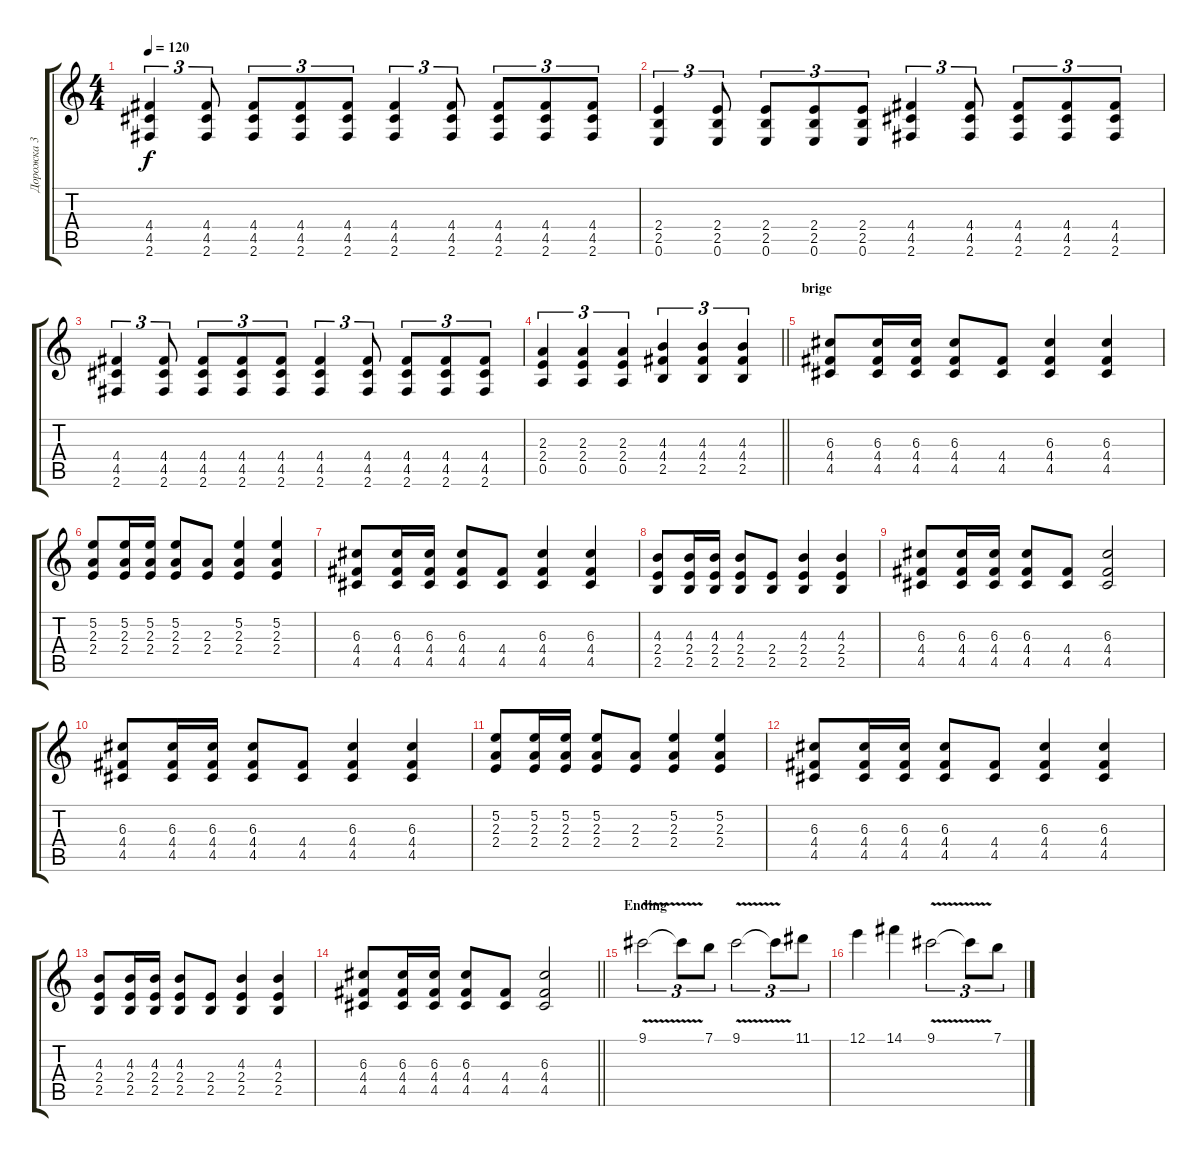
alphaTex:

\track ("Дорожка 3" "Дорожка 3") {instrument distortionguitar}
\staff {score tabs}
\tuning (E4 B3 G3 D3 A2 E2) {hide}
\ts (4 4)
\tempo 120
\clef g2
\ks c
(4.4 4.5 2.6).4{tu (3 2) dy f} (4.4 4.5 2.6).8{tu (3 2)} (4.4 4.5 2.6).8{tu (3 2)} (4.4 4.5 2.6).8{tu (3 2)} (4.4 4.5 2.6).8{tu (3 2)} (4.4 4.5 2.6).4{tu (3 2)} (4.4 4.5 2.6).8{tu (3 2)} (4.4 4.5 2.6).8{tu (3 2)} (4.4 4.5 2.6).8{tu (3 2)} (4.4 4.5 2.6).8{tu (3 2)} |
(2.4 2.5 0.6).4{tu (3 2)} (2.4 2.5 0.6).8{tu (3 2)} (2.4 2.5 0.6).8{tu (3 2)} (2.4 2.5 0.6).8{tu (3 2)} (2.4 2.5 0.6).8{tu (3 2)} (4.4 4.5 2.6).4{tu (3 2)} (4.4 4.5 2.6).8{tu (3 2)} (4.4 4.5 2.6).8{tu (3 2)} (4.4 4.5 2.6).8{tu (3 2)} (4.4 4.5 2.6).8{tu (3 2)} |
(4.4 4.5 2.6).4{tu (3 2)} (4.4 4.5 2.6).8{tu (3 2)} (4.4 4.5 2.6).8{tu (3 2)} (4.4 4.5 2.6).8{tu (3 2)} (4.4 4.5 2.6).8{tu (3 2)} (4.4 4.5 2.6).4{tu (3 2)} (4.4 4.5 2.6).8{tu (3 2)} (4.4 4.5 2.6).8{tu (3 2)} (4.4 4.5 2.6).8{tu (3 2)} (4.4 4.5 2.6).8{tu (3 2)} |
\barLineRight lightlight
(2.3 2.4 0.5).4{tu (3 2)} (2.3 2.4 0.5).4{tu (3 2)} (2.3 2.4 0.5).4{tu (3 2)} (4.3 4.4 2.5).4{tu (3 2)} (4.3 4.4 2.5).4{tu (3 2)} (4.3 4.4 2.5).4{tu (3 2)} |
\section ("" "brige")
(6.3 4.4 4.5).8 (6.3 4.4 4.5).16 (6.3 4.4 4.5).16 (6.3 4.4 4.5).8 (4.4 4.5).8 (6.3 4.4 4.5).4 (6.3 4.4 4.5).4 |
(5.2 2.3 2.4).8 (5.2 2.3 2.4).16 (5.2 2.3 2.4).16 (5.2 2.3 2.4).8 (2.3 2.4).8 (5.2 2.3 2.4).4 (5.2 2.3 2.4).4 |
(6.3 4.4 4.5).8 (6.3 4.4 4.5).16 (6.3 4.4 4.5).16 (6.3 4.4 4.5).8 (4.4 4.5).8 (6.3 4.4 4.5).4 (6.3 4.4 4.5).4 |
(4.3 2.4 2.5).8 (4.3 2.4 2.5).16 (4.3 2.4 2.5).16 (4.3 2.4 2.5).8 (2.4 2.5).8 (4.3 2.4 2.5).4 (4.3 2.4 2.5).4 |
(6.3 4.4 4.5).8 (6.3 4.4 4.5).16 (6.3 4.4 4.5).16 (6.3 4.4 4.5).8 (4.4 4.5).8 (6.3 4.4 4.5).2 |
(6.3 4.4 4.5).8 (6.3 4.4 4.5).16 (6.3 4.4 4.5).16 (6.3 4.4 4.5).8 (4.4 4.5).8 (6.3 4.4 4.5).4 (6.3 4.4 4.5).4 |
(5.2 2.3 2.4).8 (5.2 2.3 2.4).16 (5.2 2.3 2.4).16 (5.2 2.3 2.4).8 (2.3 2.4).8 (5.2 2.3 2.4).4 (5.2 2.3 2.4).4 |
(6.3 4.4 4.5).8 (6.3 4.4 4.5).16 (6.3 4.4 4.5).16 (6.3 4.4 4.5).8 (4.4 4.5).8 (6.3 4.4 4.5).4 (6.3 4.4 4.5).4 |
(4.3 2.4 2.5).8 (4.3 2.4 2.5).16 (4.3 2.4 2.5).16 (4.3 2.4 2.5).8 (2.4 2.5).8 (4.3 2.4 2.5).4 (4.3 2.4 2.5).4 |
\barLineRight lightlight
(6.3 4.4 4.5).8 (6.3 4.4 4.5).16 (6.3 4.4 4.5).16 (6.3 4.4 4.5).8 (4.4 4.5).8 (6.3 4.4 4.5).2 |
\section ("" "Ending")
9.1{v}.2{tu (3 2)} 9.1{t}.8{tu (3 2)} 7.1.8{tu (3 2)} 9.1{v}.2{tu (3 2)} 9.1{t}.8{tu (3 2)} 11.1.8{tu (3 2)} |
12.1.4 14.1.4 9.1{v}.2{tu (3 2)} 9.1{t}.8{tu (3 2)} 7.1.8{tu (3 2)}
